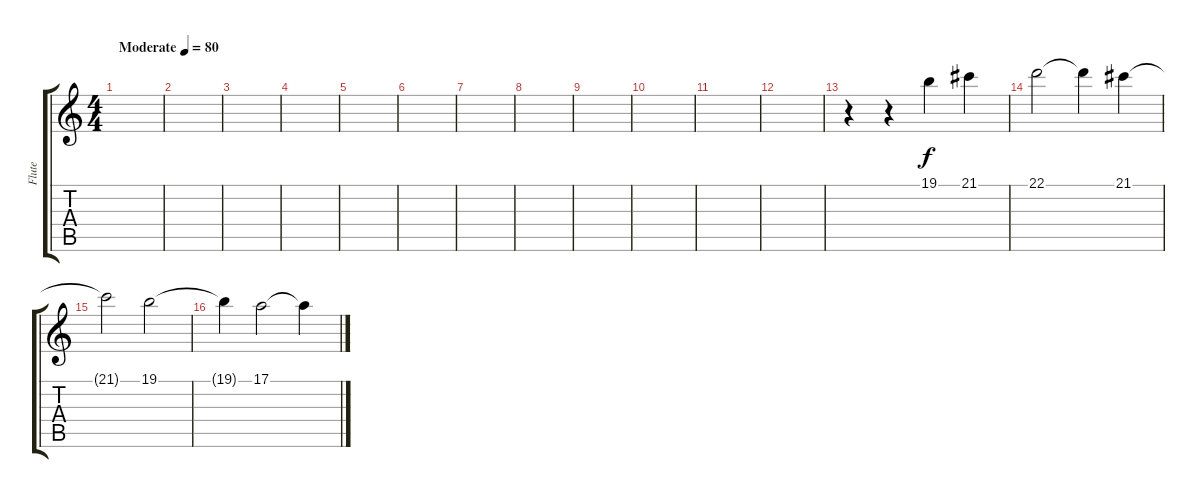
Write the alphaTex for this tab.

\track ("Flute" "Flute") {instrument flute}
\staff {score tabs}
\tuning (E4 B3 G3 D3 A2 E2) {hide}
\ts (4 4)
\tempo (80 "Moderate")
\clef g2
\ks c
|
|
|
|
|
|
|
|
|
|
|
|
r.4 r.4 19.1.4 21.1.4 |
22.1.2 22.1{t}.4 21.1.4 |
21.1{t}.2 19.1.2 |
19.1{t}.4 17.1.2 17.1{t}.4
